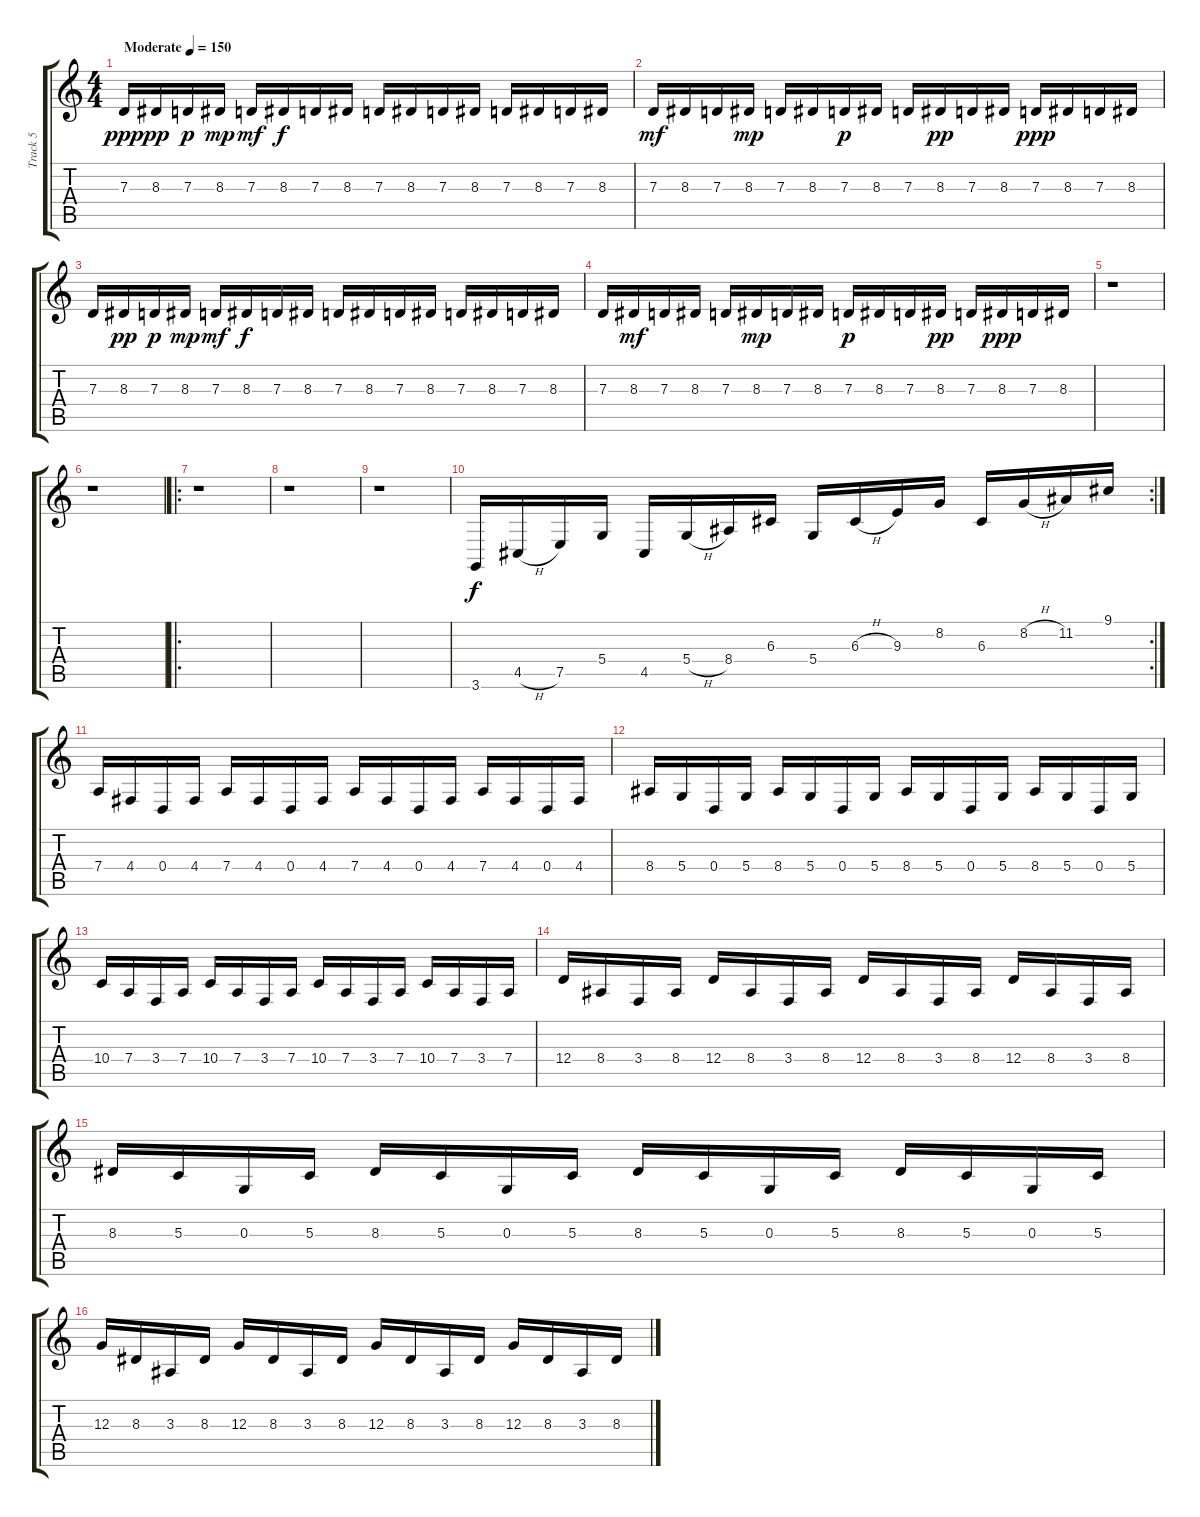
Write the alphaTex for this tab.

\track ("Track 5" "Track 5") {instrument rockorgan}
\staff {score tabs}
\tuning (E4 B3 G3 D3 A2 E2) {hide}
\ts (4 4)
\tempo (150 "Moderate")
\clef g2
\ks c
7.3.16{dy ppp instrument rockorgan} 8.3.16{dy pp} 7.3.16{dy p} 8.3.16{dy mp} 7.3.16{dy mf} 8.3.16{dy f} 7.3.16 8.3.16 7.3.16 8.3.16 7.3.16 8.3.16 7.3.16 8.3.16 7.3.16 8.3.16 |
7.3.16{dy mf} 8.3.16 7.3.16 8.3.16{dy mp} 7.3.16 8.3.16 7.3.16{dy p} 8.3.16 7.3.16 8.3.16{dy pp} 7.3.16 8.3.16 7.3.16{dy ppp} 8.3.16 7.3.16 8.3.16 |
7.3.16 8.3.16{dy pp} 7.3.16{dy p} 8.3.16{dy mp} 7.3.16{dy mf} 8.3.16{dy f} 7.3.16 8.3.16 7.3.16 8.3.16 7.3.16 8.3.16 7.3.16 8.3.16 7.3.16 8.3.16 |
7.3.16 8.3.16{dy mf} 7.3.16 8.3.16 7.3.16 8.3.16{dy mp} 7.3.16 8.3.16 7.3.16{dy p} 8.3.16 7.3.16 8.3.16{dy pp} 7.3.16 8.3.16{dy ppp} 7.3.16 8.3.16 |
r.1 |
r.1 |
\ro
r.1 |
r.1 |
r.1 |
\rc 2
3.6.16{dy f} 4.5{h}.16 7.5.16 5.4.16 4.5.16 5.4{h}.16 8.4.16 6.3.16 5.4.16 6.3{h}.16 9.3.16 8.2.16 6.3.16 8.2{h}.16 11.2.16 9.1.16 |
7.4.16 4.4.16 0.4.16 4.4.16 7.4.16 4.4.16 0.4.16 4.4.16 7.4.16 4.4.16 0.4.16 4.4.16 7.4.16 4.4.16 0.4.16 4.4.16 |
8.4.16 5.4.16 0.4.16 5.4.16 8.4.16 5.4.16 0.4.16 5.4.16 8.4.16 5.4.16 0.4.16 5.4.16 8.4.16 5.4.16 0.4.16 5.4.16 |
10.4.16 7.4.16 3.4.16 7.4.16 10.4.16 7.4.16 3.4.16 7.4.16 10.4.16 7.4.16 3.4.16 7.4.16 10.4.16 7.4.16 3.4.16 7.4.16 |
12.4.16 8.4.16 3.4.16 8.4.16 12.4.16 8.4.16 3.4.16 8.4.16 12.4.16 8.4.16 3.4.16 8.4.16 12.4.16 8.4.16 3.4.16 8.4.16 |
8.3.16 5.3.16 0.3.16 5.3.16 8.3.16 5.3.16 0.3.16 5.3.16 8.3.16 5.3.16 0.3.16 5.3.16 8.3.16 5.3.16 0.3.16 5.3.16 |
12.3.16 8.3.16 3.3.16 8.3.16 12.3.16 8.3.16 3.3.16 8.3.16 12.3.16 8.3.16 3.3.16 8.3.16 12.3.16 8.3.16 3.3.16 8.3.16
